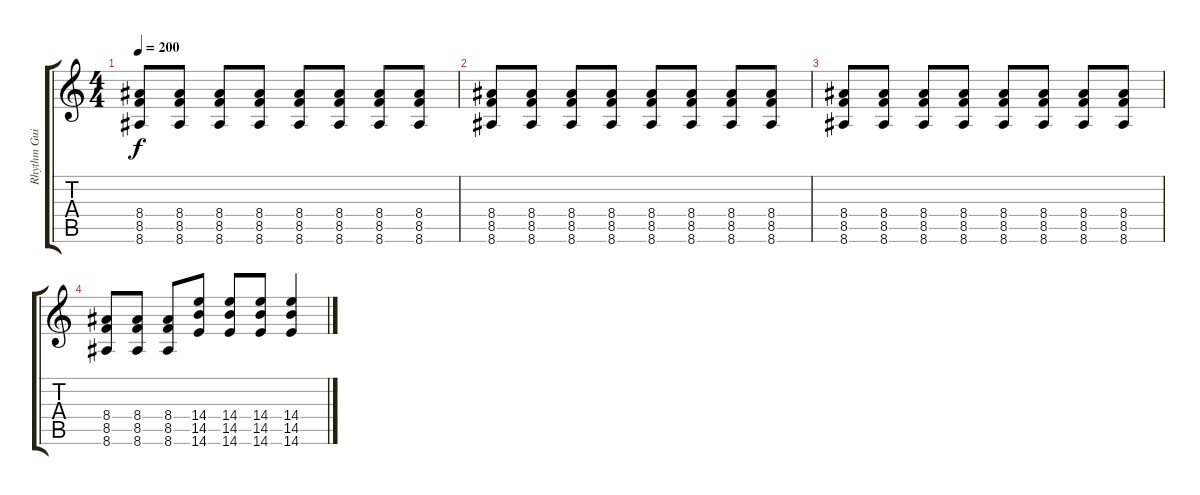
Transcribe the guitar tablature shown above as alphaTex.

\track ("Rhythm Guitar  - Franky" "Rhythm Gui") {instrument overdrivenguitar}
\staff {score tabs}
\tuning (E4 B3 G3 D3 A2 D2) {hide}
\ts (4 4)
\tempo 200
\clef g2
\ks c
(8.4 8.5 8.6).8{dy f} (8.4 8.5 8.6).8 (8.4 8.5 8.6).8 (8.4 8.5 8.6).8 (8.4 8.5 8.6).8 (8.4 8.5 8.6).8 (8.4 8.5 8.6).8 (8.4 8.5 8.6).8 |
(8.4 8.5 8.6).8 (8.4 8.5 8.6).8 (8.4 8.5 8.6).8 (8.4 8.5 8.6).8 (8.4 8.5 8.6).8 (8.4 8.5 8.6).8 (8.4 8.5 8.6).8 (8.4 8.5 8.6).8 |
(8.4 8.5 8.6).8 (8.4 8.5 8.6).8 (8.4 8.5 8.6).8 (8.4 8.5 8.6).8 (8.4 8.5 8.6).8 (8.4 8.5 8.6).8 (8.4 8.5 8.6).8 (8.4 8.5 8.6).8 |
(8.4 8.5 8.6).8 (8.4 8.5 8.6).8 (8.4 8.5 8.6).8 (14.4 14.5 14.6).8 (14.4 14.5 14.6).8 (14.4 14.5 14.6).8 (14.4 14.5 14.6).4
